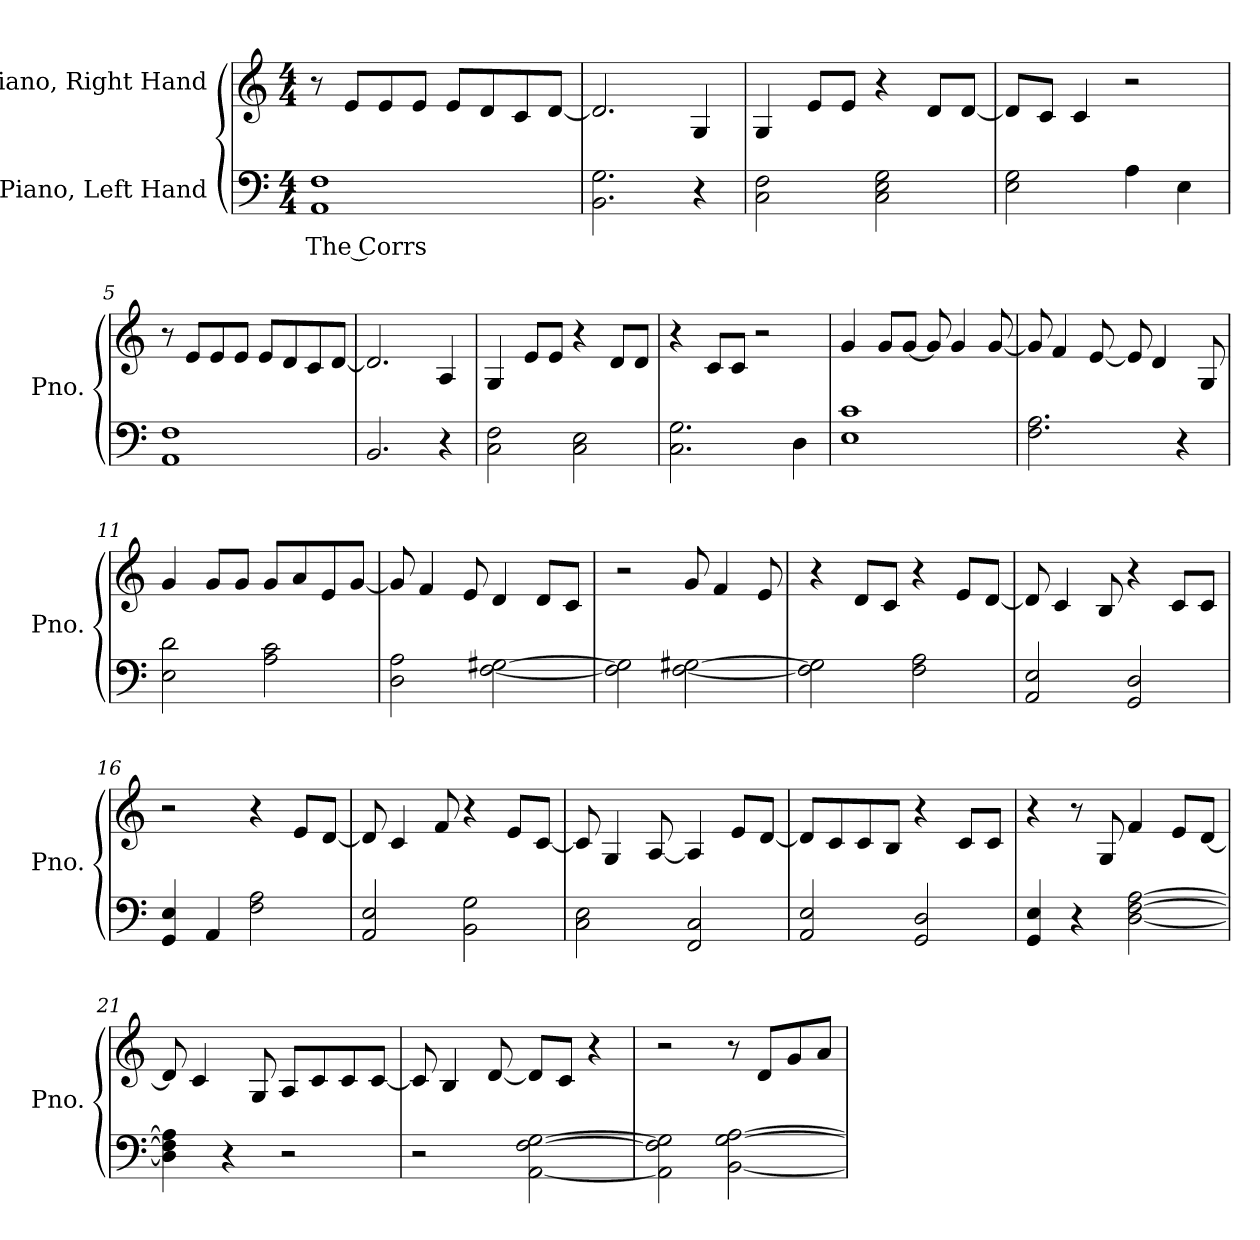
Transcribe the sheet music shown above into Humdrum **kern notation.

**kern	**text	**kern
*part2	*part2	*part1
*staff2	*staff2	*staff1
*I"Piano, Left Hand	*	*I"Piano, Right Hand
*I'Pno.	*	*I'Pno.
*clefF4	*	*clefG2
*k[]	*	*k[]
*M4/4	*	*M4/4
*MM100	*	*MM100
=1	=1	=1
!	!LO:LY:b	!
1AA 1F	The Corrs	8r
.	.	8e/L
.	.	8e/
.	.	8e/J
.	.	8e/L
.	.	8d/
.	.	8c/
.	.	[8d/J
=2	=2	=2
2.BB\ 2.G\	.	2.d/]
4r	.	4G/
=3	=3	=3
2C\ 2F\	.	4G/
.	.	8e/L
.	.	8e/J
2C\ 2E\ 2G\	.	4r
.	.	8d/L
.	.	[8d/J
=4	=4	=4
2E\ 2G\	.	8d/L]
.	.	8c/J
.	.	4c/
4A\	.	2r
4E\	.	.
=5	=5	=5
1AA 1F	.	8r
.	.	8e/L
.	.	8e/
.	.	8e/J
.	.	8e/L
.	.	8d/
.	.	8c/
.	.	[8d/J
!!LO:LB:g=z
=6	=6	=6
2.BB/	.	2.d/]
4r	.	4A/
=7	=7	=7
2C\ 2F\	.	4G/
.	.	8e/L
.	.	8e/J
2C\ 2E\	.	4r
.	.	8d/L
.	.	8d/J
=8	=8	=8
2.C\ 2.G\	.	4r
.	.	8c/L
.	.	8c/J
.	.	2r
4D\	.	.
=9	=9	=9
1E 1c	.	4g/
.	.	8g/L
.	.	[8g/J
.	.	8g/]
.	.	4g/
.	.	[8g/
=10	=10	=10
2.F\ 2.A\	.	8g/]
.	.	4f/
.	.	[8e/
.	.	8e/]
.	.	4d/
4r	.	.
.	.	8G/
=11	=11	=11
2E\ 2d\	.	4g/
.	.	8g/L
.	.	8g/J
2A\ 2c\	.	8g/L
.	.	8a/
.	.	8e/
.	.	[8g/J
!!LO:LB:g=z
=12	=12	=12
2D\ 2A\	.	8g/]
.	.	4f/
.	.	8e/
[2F\ [2G#X\	.	4d/
.	.	8d/L
.	.	8c/J
=13	=13	=13
2F\] 2G#\]	.	2r
[2F\ [2G#X\	.	8g/
.	.	4f/
.	.	8e/
=14	=14	=14
2F\] 2G#\]	.	4r
.	.	8d/L
.	.	8c/J
2F\ 2A\	.	4r
.	.	8e/L
.	.	[8d/J
=15	=15	=15
2AA/ 2E/	.	8d/]
.	.	4c/
.	.	8B/
2GG/ 2D/	.	4r
.	.	8c/L
.	.	8c/J
=16	=16	=16
4GG/ 4E/	.	2r
4AA/	.	.
2F\ 2A\	.	4r
.	.	8e/L
.	.	[8d/J
=17	=17	=17
2AA/ 2E/	.	8d/]
.	.	4c/
.	.	8f/
2BB\ 2G\	.	4r
.	.	8e/L
.	.	[8c/J
!!LO:LB:g=z
=18	=18	=18
2C\ 2E\	.	8c/]
.	.	4G/
.	.	[8A/
2FF/ 2C/	.	4A/]
.	.	8e/L
.	.	[8d/J
=19	=19	=19
2AA/ 2E/	.	8d/L]
.	.	8c/
.	.	8c/
.	.	8B/J
2GG/ 2D/	.	4r
.	.	8c/L
.	.	8c/J
=20	=20	=20
4GG/ 4E/	.	4r
4r	.	8r
.	.	8G/
[2D\ [2F\ [2A\	.	4f/
.	.	8e/L
.	.	[8d/J
=21	=21	=21
4D\] 4F\] 4A\]	.	8d/]
.	.	4c/
4r	.	.
.	.	8G/
2r	.	8A/L
.	.	8c/
.	.	8c/
.	.	[8c/J
=22	=22	=22
2r	.	8c/]
.	.	4B/
.	.	[8d/
[2AA\ [2F\ [2G\	.	8d/L]
.	.	8c/J
.	.	4r
!!LO:LB:g=z
=23	=23	=23
2AA\] 2F\] 2G\]	.	2r
[2BB\ [2G\ [2A\	.	8r
.	.	8d/L
.	.	8g/
.	.	8a/J
=	=	=
*-	*-	*-
